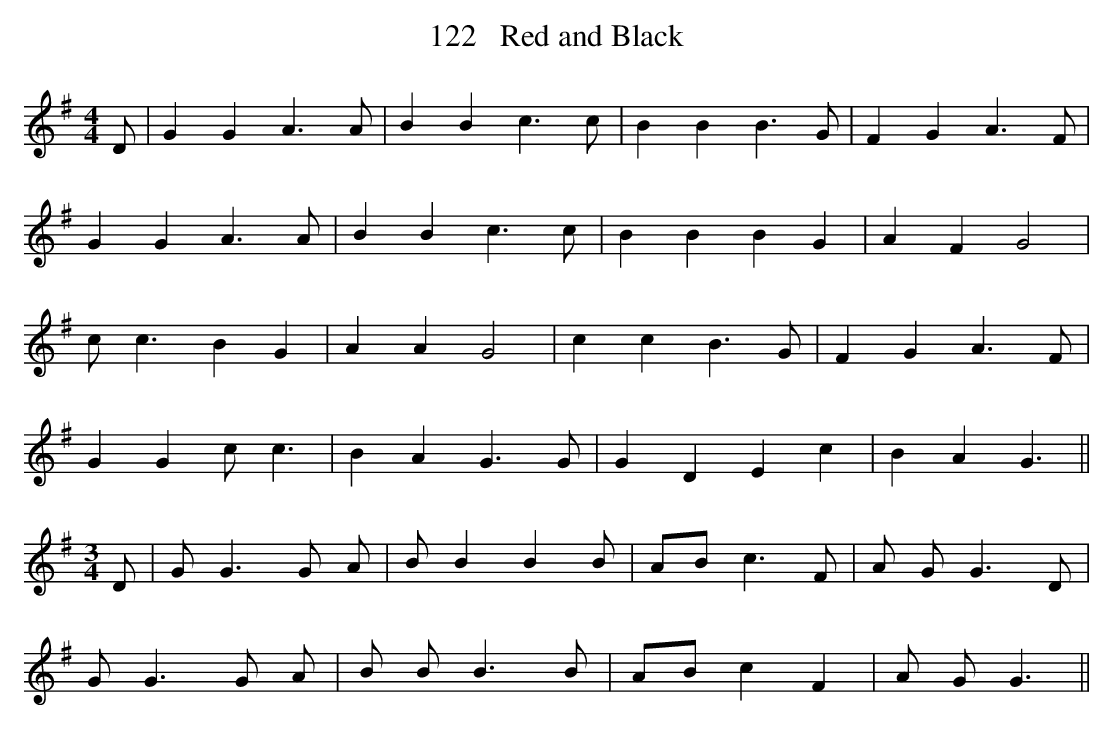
X:1
T:122   Red and Black
M:4/4
K:G
D|G2 G2 A3 A|B2 B2 c3 c|B2 B2 B3 G|F2 G2 A3 F|
G2 G2 A3 A|B2 B2 c3 c|B2 B2 B2 G2|A2 F2 G4|
c c3 B2 G2|A2 A2 G4|c2 c2 B3 G|F2 G2 A3 F|
G2 G2 c c3|B2 A2 G3 G|G2 D2 E2 c2|B2 A2 G3||
M:3/4
D|G G3 G A|B B2 B2 B|AB c3 F|A G G3 D|
G G3 G A|B B B3 B|AB c2 F2|A G G3||
